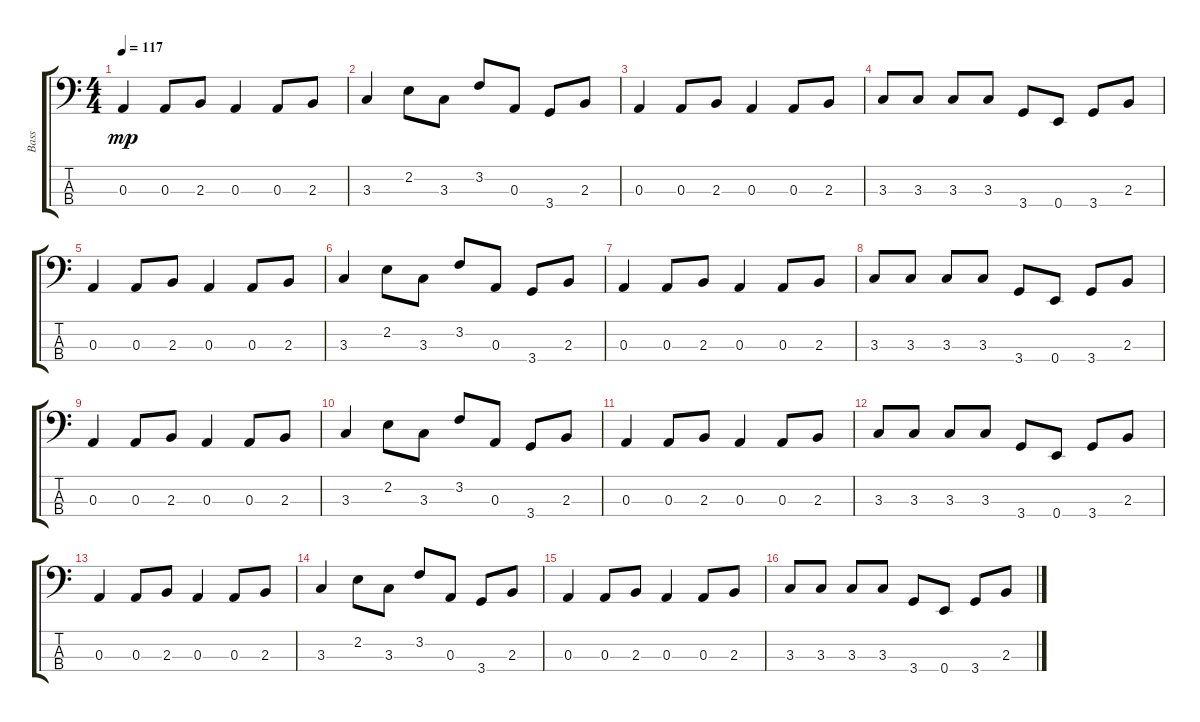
\track ("Bass" "Bass") {instrument electricbassfinger}
\staff {score tabs}
\tuning (G2 D2 A1 E1) {hide}
\ts (4 4)
\tempo 117
\clef f4
\ks c
0.3.4{dy mp} 0.3.8 2.3.8 0.3.4 0.3.8 2.3.8 |
3.3.4 2.2.8 3.3.8 3.2.8 0.3.8 3.4.8 2.3.8 |
0.3.4 0.3.8 2.3.8 0.3.4 0.3.8 2.3.8 |
3.3.8 3.3.8 3.3.8 3.3.8 3.4.8 0.4.8 3.4.8 2.3.8 |
0.3.4 0.3.8 2.3.8 0.3.4 0.3.8 2.3.8 |
3.3.4 2.2.8 3.3.8 3.2.8 0.3.8 3.4.8 2.3.8 |
0.3.4 0.3.8 2.3.8 0.3.4 0.3.8 2.3.8 |
3.3.8 3.3.8 3.3.8 3.3.8 3.4.8 0.4.8 3.4.8 2.3.8 |
0.3.4 0.3.8 2.3.8 0.3.4 0.3.8 2.3.8 |
3.3.4 2.2.8 3.3.8 3.2.8 0.3.8 3.4.8 2.3.8 |
0.3.4 0.3.8 2.3.8 0.3.4 0.3.8 2.3.8 |
3.3.8 3.3.8 3.3.8 3.3.8 3.4.8 0.4.8 3.4.8 2.3.8 |
0.3.4 0.3.8 2.3.8 0.3.4 0.3.8 2.3.8 |
3.3.4 2.2.8 3.3.8 3.2.8 0.3.8 3.4.8 2.3.8 |
0.3.4 0.3.8 2.3.8 0.3.4 0.3.8 2.3.8 |
3.3.8 3.3.8 3.3.8 3.3.8 3.4.8 0.4.8 3.4.8 2.3.8
